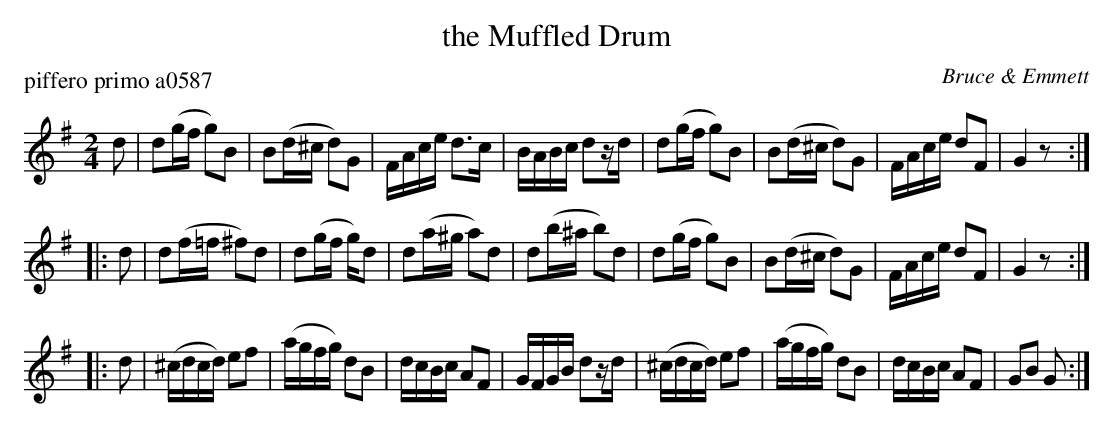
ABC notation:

X:1
T: the Muffled Drum
P: piffero primo a0587
O: Bruce & Emmett
M: 2/4
L: 1/16
K: G
d2 |\
d2(gf g2)B2 | B2(d^c d2)G2 | FAce d3c | BABc d2zd |\
d2(gf g2)B2 | B2(d^c d2)G2 | FAce d2F2 | G4 z2 :|
|: d2 |\
d2(f=f ^f2)d2 | d2(gf g)d2 | d2(a^g a2)d2 | d2(b^a b2)d2 |\
d2(gf g2)B2 | B2(d^c d2)G2 | FAce d2F2 | G4 z2 :|
|: d2 |\
(^cdcd) e2f2 | (agfg) d2B2 | dcBc A2F2 | GFGB d2zd |\
(^cdcd) e2f2 | (agfg) d2B2 | dcBc A2F2 | G2B2 G2 :|
